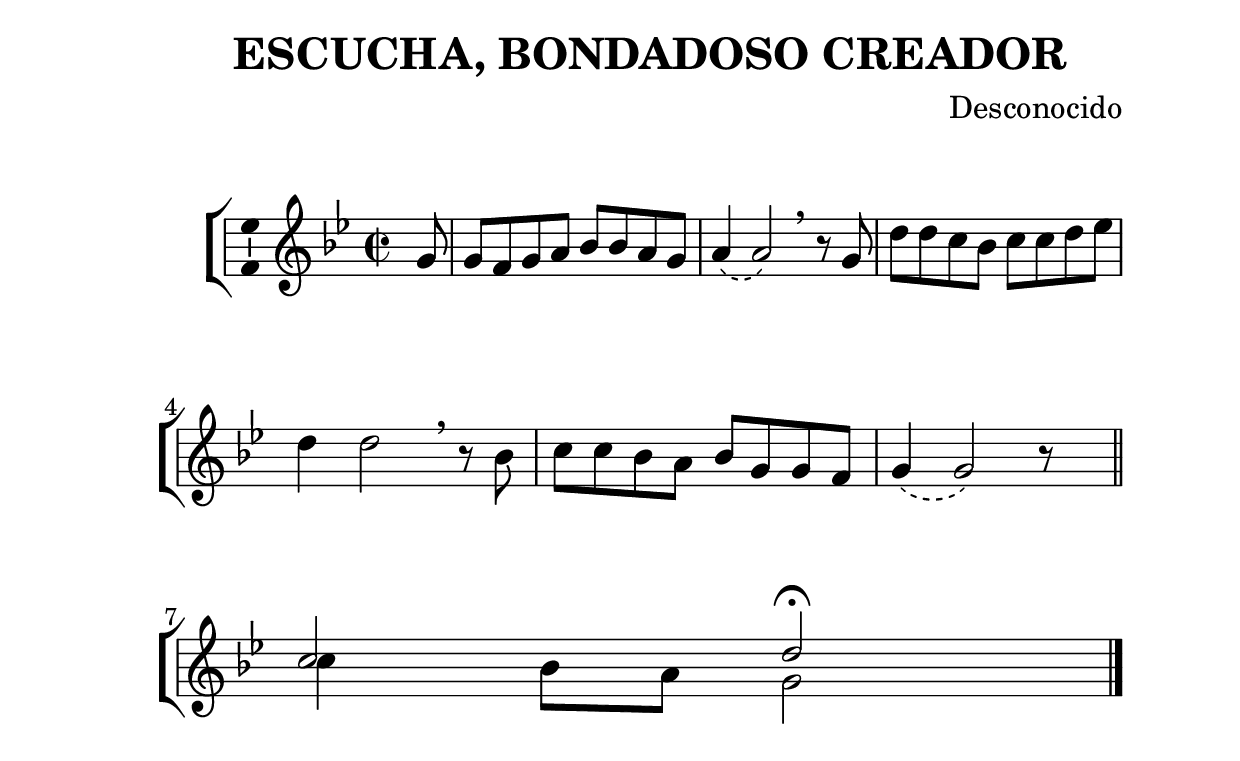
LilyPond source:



%versión de lilypond para la que se ha escrito esta partitura:
\version "2.16.0"

	%Tamaño papel
	#(set-default-paper-size "a4")
	%Tamaño partitura
	#(set-global-staff-size 27)
	%No responde al pulsar sobre una nota
	#(ly:set-option 'point-and-click #f)

%parámetros del encabezamiento:
\header {
	%title = "ESCUCHA, BONDADOSO CREADOR"
	title = \markup{\fontsize #-1 "ESCUCHA, BONDADOSO CREADOR"}
	subtitle = ""
	composer = "Desconocido"
	poet = ""
	meter = ""
	arranger = ""
%	tagline="Monasterio de la Madre de Dios. Buenafuente del Sistal."
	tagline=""
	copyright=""
	}

%parámetros asociados al papel:
\paper  {
	oddHeaderMarkup = \markup {\fill-line { \on-the-fly #not-first-page \fromproperty #'header:title \on-the-fly #not-first-page \fromproperty #'header:composer }}
	evenHeaderMarkup = \markup {\fill-line { \fromproperty #'header:composer \fromproperty #'header:title }}
	#(set-paper-size "a4")
	print-page-number = ##f
	first-page-number = 1
	print-first-page-number = ##f
%	head-separation = 3.0 \cm
	top-margin = 2.0 \cm
	bottom-margin = 0.0\cm
%%%	bottom-margin = -2.0\cm
	left-margin = 3.0 \cm
	line-width = 16.0 \cm
	indent = 8\mm
	interscoreline = 2.\mm
	between-system-space = 15\mm
%	para que las partituras no llenen la hoja:
	ragged-bottom = ##t
%	idem para la última hoja:
	ragged-last-bottom = ##f
%	para que las partituras llenen el ancho del papel:
	ragged-last = ##f
	after-title-space = 2.5 \cm
%page-count=1
%system-count=5

	%Flexible Vertical Spacing
%	markup-markup-spacing =
%	#'((basic-distance . 15) (minimum-distance . 15) (padding . 3))
	markup-system-spacing =
	#'((basic-distance . 15) (minimum-distance . 15) (padding . 3))
	system-system-spacing =
	#'((basic-distance . 15) (minimum-distance . 15) (padding . 3))
	score-system-spacing =
	#'((basic-distance . 15) (minimum-distance . 15) (padding . 5))
%	top-system-spacing = % header
%	#'((basic-distance . 8) (minimum-distance . 0) (padding . 0))
%	top-markup-spacing =
%	#'((basic-distance . 20) (minimum-distance . 20) (padding . 0))
	last-bottom-spacing = % footer
	#'((basic-distance . 5) (minimum-distance . 5) (padding . 0))
%	score-markup-spacing =
%	#'((basic-distance . 16) (minimum-distance . 13) (padding . 0))

	}


%parámetros que afectan a toda la partitura:
global =  {
	%clave de sol (G):
	\clef G
	%armadura:
%%%	\transpose a b
	\key bes \major
	\tempo 4=80
	\set Score.tempoHideNote = ##t
	}


melodia =
%%%	\transpose a b
{
	\relative c'' {

\time 2/2

\phrasingSlurDashed

\partial8
g8
g8 f g a bes bes a g
a4 \(a2\) \breathe r8 g8
d'8 d c bes c c d ees
d4 d2 \breathe r8 bes8
c8 c bes a bes g g f
g4 \(g2\) r8 s8

\bar "||"
\break

<<
{
\voiceOne
\stemUp
c2 d2 \fermata
}
\new Voice {
\voiceTwo
\stemDown
c4 bes8 a g2
}
>>

\bar "|."
}
}


texto = \lyricmode {
\set stanza =#"1. " Es -- cu -- cha, bon -- da -- do -- so Cre -- a -- dor, __ _
las sú -- pli -- cas y llan -- tos de tu pue -- blo
en es -- te san -- to~a -- yu -- no cua -- res -- mal. __ _
	}

textodos = \lyricmode {
\set stanza =#"2. " Co -- no -- ces lo más ín -- ti -- mo del hom -- bre,
y sa -- bes que son dé -- bi -- les sus fuer -- zas:
¡A -- yu -- da con tu gra -- cia nues -- tros pa -- sos.
	}

textotres = \lyricmode {
\set stanza =#"3. " Se -- ñor, mu -- cho pe -- ca -- mos, es ver -- dad. __ _
Per -- do -- na~a quien te bus -- ca con -- ver -- ti -- do,
des -- pier -- ta tu pie -- dad ha -- cia los po -- bres.
	}

textocuatro = \lyricmode {
\set stanza =#"4. " Con -- cé -- de -- nos ven -- cer a nues -- tro cuer -- po
y ver -- nos más y más li -- bres de cul -- pa,
que~a -- yu -- nen nues -- tras al -- mas de pe -- ca -- dos.
	}

textocinco = \lyricmode {
\set stanza =#"5. " O -- tor -- ga~in -- di -- vi -- si -- ble Tri -- ni -- dad, __ _
que se -- an pro -- ve -- cho -- sas a tus fie -- les
las gra -- cias sa -- lu -- da -- bles del a -- yu -- no.
A -- mén.
	}


vozStaff = \context Voice = vozStaff
\with {\consists "Ambitus_engraver"}
<<
	\set Staff.instrumentName = ""
	\set Staff.shortInstrumentName = ""
	\set Staff.midiInstrument = #"acoustic grand"
	\set Staff.midiMinimumVolume = #0.7
	\set Staff.midiMaximumVolume = #0.9
	\global
	\melodia
	>>


textoStaff = \context Lyrics = textoStaff <<
%	\set vocalName =#"1. "
	\set shortVocalName =#"1. "
	\lyricsto vozStaff \texto
	>>

textodosStaff = \context Lyrics = textodosStaff <<
%	\set vocalName =#"2. "
	\set shortVocalName =#"2. "
	\lyricsto vozStaff \textodos
	>>

textotresStaff = \context Lyrics = textotresStaff <<
%	\set vocalName =#"3. "
	\set shortVocalName =#"3. "
	\lyricsto vozStaff \textotres
	>>

textocuatroStaff = \context Lyrics = textocuatroStaff <<
%	\set vocalName =#"4. "
	\set shortVocalName =#"4. "
	\lyricsto vozStaff \textocuatro
	>>

textocincoStaff = \context Lyrics = textocincoStaff <<
%	\set vocalName =#"5. "
	\set shortVocalName =#"5. "
	\lyricsto vozStaff \textocinco
	>>


\book {
	\score {
		\context ChoirStaff {
			\override StaffGroup.SystemStartBracket #'collapse-height = #1
			\override Score.SystemStartBar #'collapse-height = #1
			<<
			\vozStaff
			\textoStaff
			\textodosStaff
			\textotresStaff
			\textocuatroStaff
			\textocincoStaff
			>>
		}
		\layout {
	    		\context {
				\Lyrics
				%\override LyricText #'font-size = #2
				}
	   		\context {
				\Score
				%\override StaffSymbol #'staff-space = #(magstep +3)
%%%				\override InstrumentName #'X-offset = #1.5
				\override InstrumentName #'X-offset = #3.0
				\override InstrumentName #'font-series = #'bold
				}
%%%			\context {
%%%				\Staff
%%%				\remove "Time_signature_engraver"
%%%				\override BarLine #'transparent = ##t
%%%				}
			}
		}
	\score {
		\context ChoirStaff {
			\override StaffGroup.SystemStartBracket #'collapse-height = #1
			\override Score.SystemStartBar #'collapse-height = #1
			<<
			\vozStaff
			>>
		}
		\midi {
	  		\context {
	  			\Score
				tempoWholesPerMinute = #(ly:make-moment 70 4)
				}
			}
		}
}


